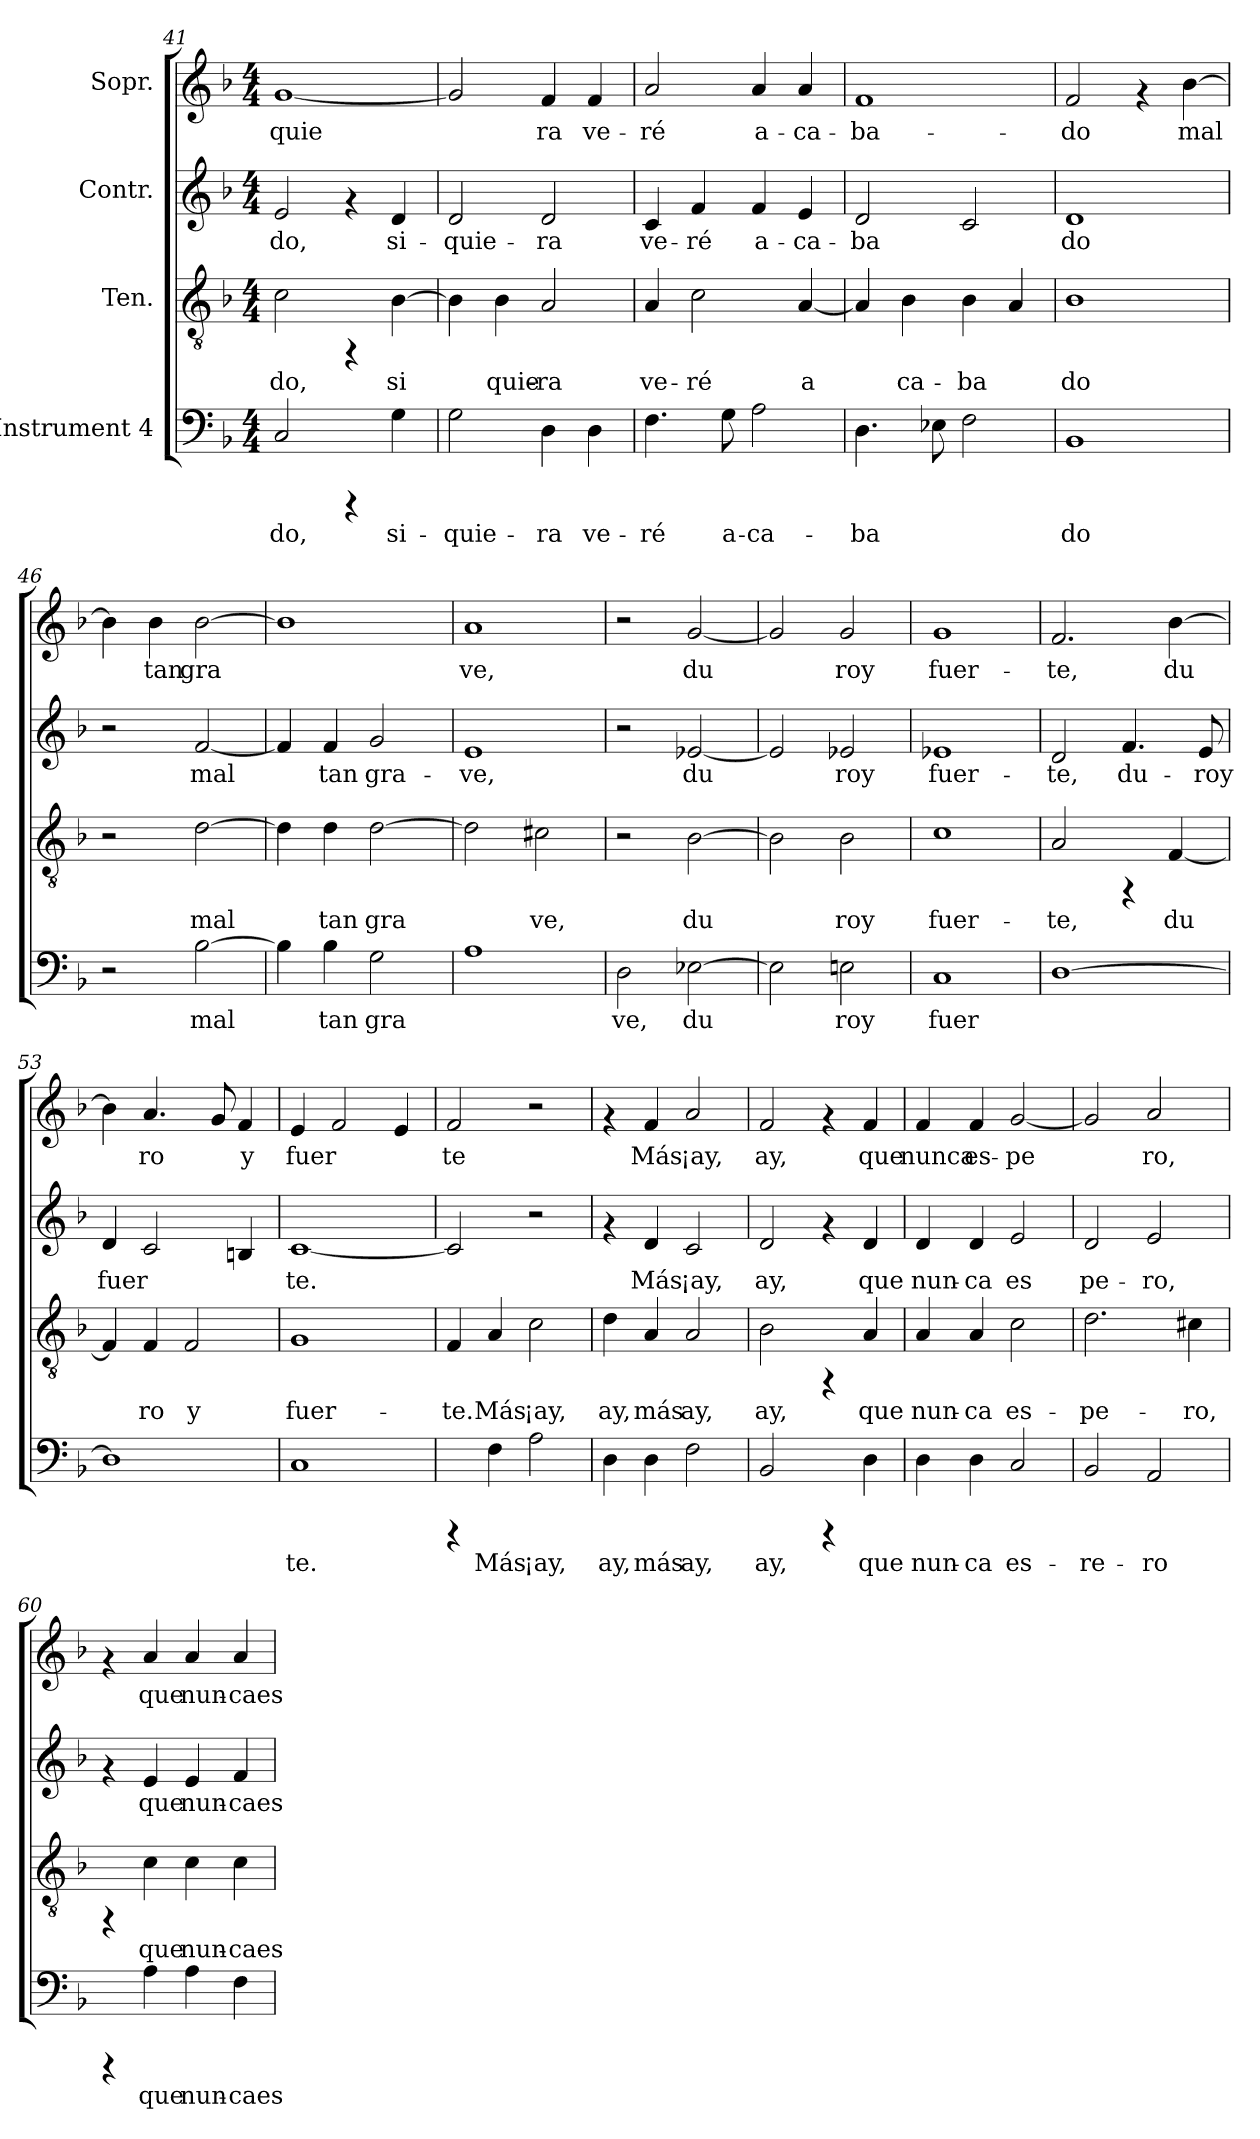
**kern	**text	**kern	**text	**kern	**text	**kern	**text
*part4	*part4	*part3	*part3	*part2	*part2	*part1	*part1
*staff4	*staff4	*staff3	*staff3	*staff2	*staff2	*staff1	*staff1
*I"Instrument 4	*	*I"Ten.	*	*I"Contr.	*	*I"Sopr.	*
!!LO:PB:g=z
*clefF4	*	*clefGv2	*	*clefG2	*	*clefG2	*
*k[b-]	*	*k[b-]	*	*k[b-]	*	*k[b-]	*
*F:	*	*F:	*	*F:	*	*F:	*
*M4/4	*	*M4/4	*	*M4/4	*	*M4/4	*
=41	=41	=41	=41	=41	=41	=41	=41
!	!LO:LY:b:cj	!	!LO:LY:b:cj	!	!LO:LY:b:cj	!	!LO:LY:b:cj
2C/	-do,	2c\	-do,	2e/	-do,	[<1g	-quie-
4rCCC	.	4rFF	.	4rf	.	.	.
!	!LO:LY:b:cj	!	!LO:LY:b:cj	!	!LO:LY:b:cj	!	!
4G\	si-	[>4B-\	si-	4d/	si-	.	.
=42	=42	=42	=42	=42	=42	=42	=42
!	!LO:LY:b:cj	!	!LO:LY:b:cj	!	!LO:LY:b:cj	!	!LO:LY:b:cj
2G\	-quie-	4B-\]	--	2d/	-quie-	2g/]	--
!	!	!	!LO:LY:b:cj	!	!	!	!
.	.	4B-\	-quie-	.	.	.	.
!	!LO:LY:b:cj	!	!LO:LY:b:cj	!	!LO:LY:b:cj	!	!LO:LY:b:cj
4D\	-ra	2A/	-ra	2d/	-ra	4f/	-ra
!	!LO:LY:b:cj	!	!	!	!	!	!LO:LY:b:cj
4D\	ve-	.	.	.	.	4f/	ve-
=43	=43	=43	=43	=43	=43	=43	=43
!	!LO:LY:b:cj	!	!LO:LY:b:cj	!	!LO:LY:b:cj	!	!LO:LY:b:cj
4.F\	-ré	4A/	ve-	4c/	ve-	2a/	-ré
!	!	!	!LO:LY:b:cj	!	!LO:LY:b:cj	!	!
.	.	2c\	-ré	4f/	-ré	.	.
!	!LO:LY:b:cj	!	!	!	!	!	!
8G\	a-	.	.	.	.	.	.
!	!LO:LY:b:cj	!	!	!	!LO:LY:b:cj	!	!LO:LY:b:cj
2A\	-ca-	.	.	4f/	a-	4a/	a-
!	!	!	!LO:LY:b:cj	!	!LO:LY:b:cj	!	!LO:LY:b:cj
.	.	[<4A/	a	4e/	-ca-	4a/	-ca-
=44	=44	=44	=44	=44	=44	=44	=44
!	!LO:LY:b:cj	!	!LO:LY:b:cj	!	!LO:LY:b:cj	!	!LO:LY:b:cj
4.D\	-ba-	4A/]	.	2d/	-ba-	1f	-ba-
!	!	!	!LO:LY:b:cj	!	!	!	!
.	.	4B-\	ca-	.	.	.	.
!	!LO:LY:b:cj	!	!	!	!	!	!
8E-X\	--	.	.	.	.	.	.
!	!LO:LY:b:cj	!	!LO:LY:b:cj	!	!LO:LY:b:cj	!	!
2F\	--	4B-\	-ba-	2c/	--	.	.
!	!	!	!LO:LY:b:cj	!	!	!	!
.	.	4A/	--	.	.	.	.
=45	=45	=45	=45	=45	=45	=45	=45
!	!LO:LY:b:cj	!	!LO:LY:b:cj	!	!LO:LY:b:cj	!	!LO:LY:b:cj
1BB-	-do	1B-	-do	1d	-do	2f/	-do
.	.	.	.	.	.	4rf	.
!	!	!	!	!	!	!	!LO:LY:b:cj
.	.	.	.	.	.	[>4b-\	mal-
=46	=46	=46	=46	=46	=46	=46	=46
!	!	!	!	!	!	!	!LO:LY:b:cj
2r	.	2r	.	2r	.	4b-\]	--
!	!	!	!	!	!	!	!LO:LY:b:cj
.	.	.	.	.	.	4b-\	-tan
!	!LO:LY:b:cj	!	!LO:LY:b:cj	!	!LO:LY:b:cj	!	!LO:LY:b:cj
[<2B-\	mal-	[<2d\	mal-	[<2f/	mal-	[<2b-\	gra-
!!LO:LB:g=z
=47	=47	=47	=47	=47	=47	=47	=47
!	!LO:LY:b:cj	!	!LO:LY:b:cj	!	!LO:LY:b:cj	!	!LO:LY:b:cj
4B-\]	--	4d\]	--	4f/]	--	1b-]	--
!	!LO:LY:b:cj	!	!LO:LY:b:cj	!	!LO:LY:b:cj	!	!
4B-\	-tan	4d\	-tan	4f/	-tan	.	.
!	!LO:LY:b:cj	!	!LO:LY:b:cj	!	!LO:LY:b:cj	!	!
2G\	gra-	[>2d\	gra-	2g/	gra-	.	.
=48	=48	=48	=48	=48	=48	=48	=48
!	!LO:LY:b:cj	!	!LO:LY:b:cj	!	!LO:LY:b:cj	!	!LO:LY:b:cj
1A	--	2d\]	--	1e	-ve,	1a	-ve,
!	!	!	!LO:LY:b:cj	!	!	!	!
.	.	2c#X\	-ve,	.	.	.	.
=49	=49	=49	=49	=49	=49	=49	=49
!	!LO:LY:b:cj	!	!	!	!	!	!
2D\	-ve,	2r	.	2r	.	2r	.
!	!LO:LY:b:cj	!	!LO:LY:b:cj	!	!LO:LY:b:cj	!	!LO:LY:b:cj
[>2E-X\	du-	[>2B-\	du-	[<2e-X/	du-	[<2g/	du
=50	=50	=50	=50	=50	=50	=50	=50
!	!LO:LY:b:cj	!	!LO:LY:b:cj	!	!LO:LY:b:cj	!	!LO:LY:b:cj
2E-\]	--	2B-\]	--	2e-/]	--	2g/]	.
!	!LO:LY:b:cj	!	!LO:LY:b:cj	!	!LO:LY:b:cj	!	!LO:LY:b:cj
2E\	-roy	2B-\	-roy	2e-X/	-roy	2g/	roy
=51	=51	=51	=51	=51	=51	=51	=51
!	!LO:LY:b:cj	!	!LO:LY:b:cj	!	!LO:LY:b:cj	!	!LO:LY:b:cj
1C	fuer-	1c	fuer-	1e-X	fuer-	1g	fuer-
=52	=52	=52	=52	=52	=52	=52	=52
!	!LO:LY:b:cj	!	!LO:LY:b:cj	!	!LO:LY:b:cj	!	!LO:LY:b:cj
[>1D	--	2A/	-te,	2d/	-te,	2.f/	-te,
!	!	!	!	!	!LO:LY:b:cj	!	!
.	.	4rFF	.	4.f/	du-	.	.
!	!	!	!LO:LY:b:cj	!	!	!	!LO:LY:b:cj
.	.	[<4F/	du-	.	.	[>4b-\	du
!	!	!	!	!	!LO:LY:b:cj	!	!
.	.	.	.	8e/	-roy	.	.
=53	=53	=53	=53	=53	=53	=53	=53
!	!LO:LY:b:cj	!	!LO:LY:b:cj	!	!LO:LY:b:cj	!	!LO:LY:b:cj
1D]	--	4F/]	--	4d/	fuer-	4b-\]	.
!	!	!	!LO:LY:b:cj	!	!LO:LY:b:cj	!	!LO:LY:b:cj
.	.	4F/	-ro	2c/	--	4.a/	ro
!	!	!	!LO:LY:b:cj	!	!	!	!
.	.	2F/	y	.	.	.	.
!	!	!	!	!	!	!	!LO:LY:b:cj
.	.	.	.	.	.	8g/	.
!	!	!	!	!	!LO:LY:b:cj	!	!LO:LY:b:cj
.	.	.	.	4Bn/	--	4f/	y
!!LO:PB:g=z
=54	=54	=54	=54	=54	=54	=54	=54
!	!LO:LY:b:cj	!	!LO:LY:b:cj	!	!LO:LY:b:cj	!	!LO:LY:b:cj
1C	-te.	1G	fuer-	[<1c	-te.	4e/	fuer-
!	!	!	!	!	!	!	!LO:LY:b:cj
.	.	.	.	.	.	2f/	--
!	!	!	!	!	!	!	!LO:LY:b:cj
.	.	.	.	.	.	4e/	--
=55	=55	=55	=55	=55	=55	=55	=55
!	!	!	!LO:LY:b:cj	!	!LO:LY:b:cj	!	!LO:LY:b:cj
4rCCC	.	4F/	-te.	2c/]	.	2f/	-te
!	!LO:LY:b:cj	!	!LO:LY:b:cj	!	!	!	!
4F\	Más	4A/	Más	.	.	.	.
!	!LO:LY:b:cj	!	!LO:LY:b:cj	!	!	!	!
2A\	¡ay,	2c\	¡ay,	2r	.	2r	.
=56	=56	=56	=56	=56	=56	=56	=56
!	!LO:LY:b:cj	!	!LO:LY:b:cj	!	!	!	!
4D\	ay,	4d\	ay,	4rf	.	4rf	.
!	!LO:LY:b:cj	!	!LO:LY:b:cj	!	!LO:LY:b:cj	!	!LO:LY:b:cj
4D\	más	4A/	más	4d/	Más	4f/	Más
!	!LO:LY:b:cj	!	!LO:LY:b:cj	!	!LO:LY:b:cj	!	!LO:LY:b:cj
2F\	ay,	2A/	ay,	2c/	¡ay,	2a/	¡ay,
=57	=57	=57	=57	=57	=57	=57	=57
!	!LO:LY:b:cj	!	!LO:LY:b:cj	!	!LO:LY:b:cj	!	!LO:LY:b:cj
2BB-/	ay,	2B-\	ay,	2d/	ay,	2f/	ay,
4rCCC	.	4rFF	.	4rf	.	4rf	.
!	!LO:LY:b:cj	!	!LO:LY:b:cj	!	!LO:LY:b:cj	!	!LO:LY:b:cj
4D\	que	4A/	que	4d/	que	4f/	que
=58	=58	=58	=58	=58	=58	=58	=58
!	!LO:LY:b:cj	!	!LO:LY:b:cj	!	!LO:LY:b:cj	!	!LO:LY:b:cj
4D\	nun-	4A/	nun-	4d/	nun-	4f/	nunca
!	!LO:LY:b:cj	!	!LO:LY:b:cj	!	!LO:LY:b:cj	!	!LO:LY:b:cj
4D\	-ca	4A/	-ca	4d/	-ca	4f/	es-
!	!LO:LY:b:cj	!	!LO:LY:b:cj	!	!LO:LY:b:cj	!	!LO:LY:b:cj
2C/	es-	2c\	es-	2e/	es	[<2g/	-pe
=59	=59	=59	=59	=59	=59	=59	=59
!	!LO:LY:b:cj	!	!LO:LY:b:cj	!	!LO:LY:b:cj	!	!LO:LY:b:cj
2BB-/	-re-	2.d\	-pe-	2d/	pe-	2g/]	.
!	!LO:LY:b:cj	!	!	!	!LO:LY:b:cj	!	!LO:LY:b:cj
2AA/	-ro	.	.	2e/	-ro,	2a/	ro,
!	!	!	!LO:LY:b:cj	!	!	!	!
.	.	4c#X\	-ro,	.	.	.	.
!!LO:PB:g=z
=60	=60	=60	=60	=60	=60	=60	=60
4rCCC	.	4rFF	.	4rf	.	4rf	.
!	!LO:LY:b:cj	!	!LO:LY:b:cj	!	!LO:LY:b:cj	!	!LO:LY:b:cj
4A\	que	4c\	que	4e/	que	4a/	que
!	!LO:LY:b:cj	!	!LO:LY:b:cj	!	!LO:LY:b:cj	!	!LO:LY:b:cj
4A\	nun-	4c\	nun-	4e/	nun-	4a/	nun-
!	!LO:LY:b:cj	!	!LO:LY:b:cj	!	!LO:LY:b:cj	!	!LO:LY:b:cj
4F\	-caes-	4c\	-caes-	4f/	-caes-	4a/	-caes-
=	=	=	=	=	=	=	=
*-	*-	*-	*-	*-	*-	*-	*-
